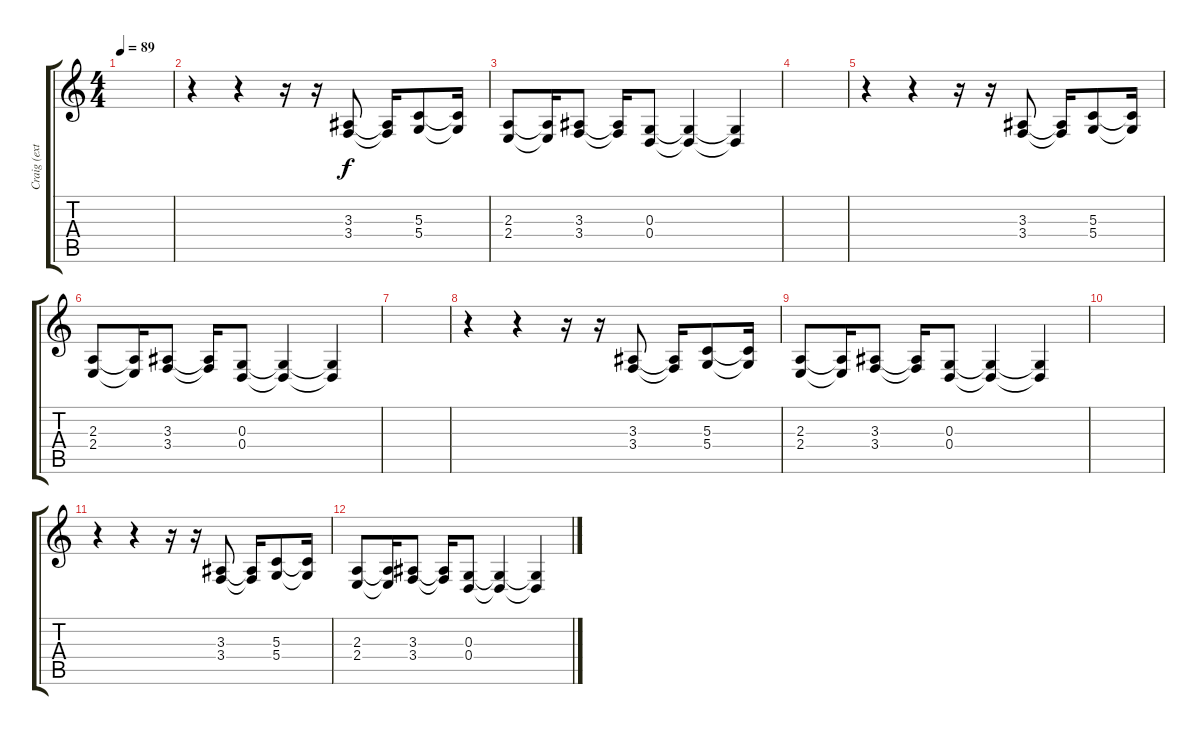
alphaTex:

\track ("Craig (extra sound)" "Craig (ext") {instrument stringensemble1}
\staff {score tabs}
\tuning (E4 B3 G3 D3 A2 E2) {hide}
\ts (4 4)
\tempo 89
\clef g2
\ks c
|
r.4{volume 16} r.4 r.16 r.16 (3.3 3.4).8 (3.3{t} 3.4{t}).16 (5.3 5.4).8 (5.3{t} 5.4{t}).16 |
(2.3 2.4).8 (2.3{t} 2.4{t}).16 (3.3 3.4).8 (3.3{t} 3.4{t}).16 (0.3 0.4).8 (0.3{t} 0.4{t}).4 (0.3{t} 0.4{t}).4 |
|
r.4 r.4 r.16 r.16 (3.3 3.4).8 (3.3{t} 3.4{t}).16 (5.3 5.4).8 (5.3{t} 5.4{t}).16 |
(2.3 2.4).8 (2.3{t} 2.4{t}).16 (3.3 3.4).8 (3.3{t} 3.4{t}).16 (0.3 0.4).8 (0.3{t} 0.4{t}).4 (0.3{t} 0.4{t}).4 |
|
r.4 r.4 r.16 r.16 (3.3 3.4).8 (3.3{t} 3.4{t}).16 (5.3 5.4).8 (5.3{t} 5.4{t}).16 |
(2.3 2.4).8 (2.3{t} 2.4{t}).16 (3.3 3.4).8 (3.3{t} 3.4{t}).16 (0.3 0.4).8 (0.3{t} 0.4{t}).4 (0.3{t} 0.4{t}).4 |
|
r.4{volume 16} r.4 r.16 r.16 (3.3 3.4).8 (3.3{t} 3.4{t}).16 (5.3 5.4).8 (5.3{t} 5.4{t}).16 |
(2.3 2.4).8 (2.3{t} 2.4{t}).16 (3.3 3.4).8 (3.3{t} 3.4{t}).16 (0.3 0.4).8 (0.3{t} 0.4{t}).4 (0.3{t} 0.4{t}).4
